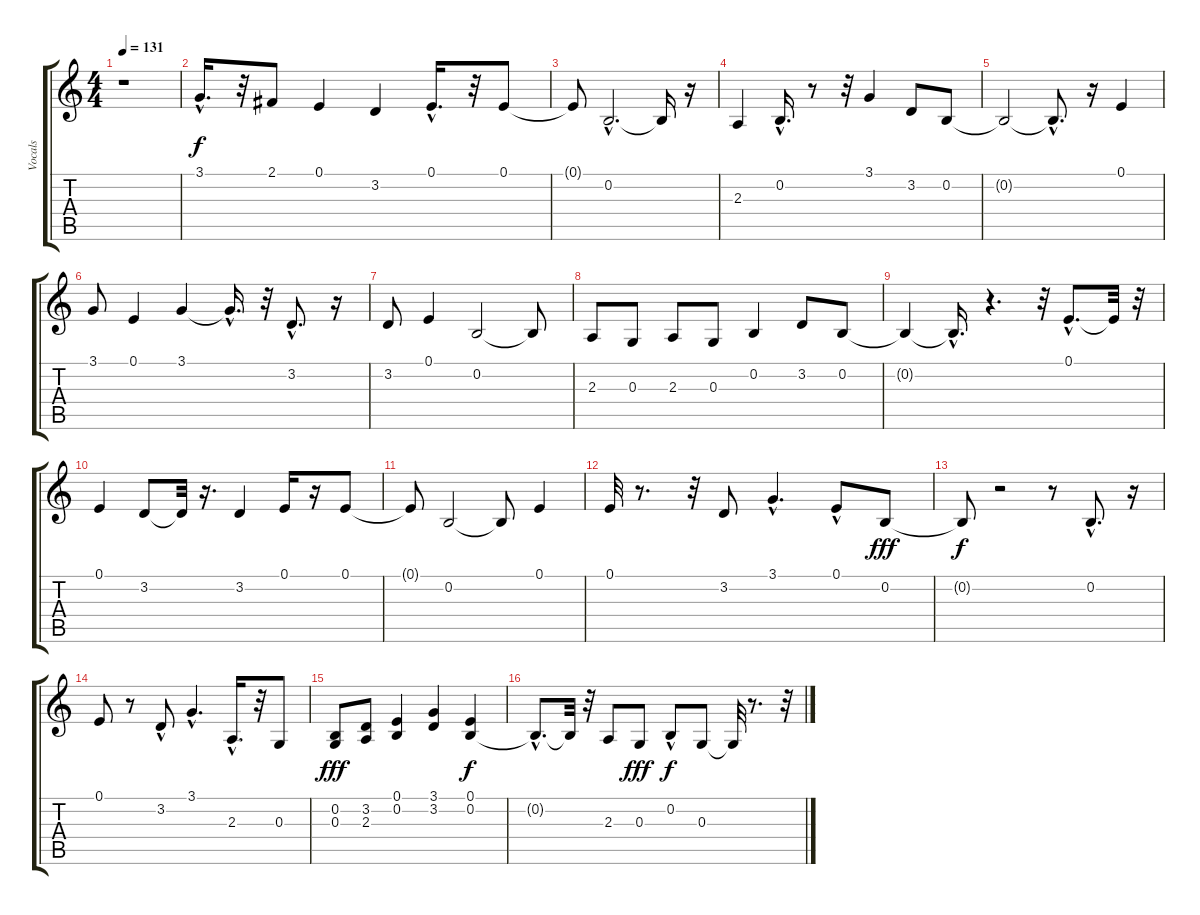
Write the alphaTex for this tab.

\track ("Vocals" "Vocals") {instrument lead6voice}
\staff {score tabs}
\tuning (E4 B3 G3 D3 A2 E2) {hide}
\ts (4 4)
\tempo 131
\clef g2
\ks c
r.1{dy f} |
3.1{hac}.16{d} r.32 2.1.8 0.1.4 3.2.4 0.1{hac}.16{d} r.32 0.1.8 |
0.1{t}.8 0.2{hac}.2{d} 0.2{t}.16 r.16 |
2.3.4 0.2{hac}.16{d} r.8 r.32 3.1.4 3.2.8 0.2.8 |
0.2{t}.2 0.2{hac t}.8{d} r.16 0.1.4 |
3.1.8 0.1.4 3.1.4 3.1{hac t}.16{d} r.32 3.2{hac}.8{d} r.16 |
3.2.8 0.1.4 0.2.2 0.2{t}.8 |
2.3.8 0.3.8 2.3.8 0.3.8 0.2.4 3.2.8 0.2.8 |
0.2{t}.4 0.2{hac t}.16{d} r.4{d} r.32 0.1{hac}.8{d} 0.1{t}.32 r.32 |
0.1.4 3.2.8 3.2{t}.32 r.16{d} 3.2.4 0.1.16 r.16 0.1.8 |
0.1{t}.8 0.2.2 0.2{t}.8 0.1.4 |
0.1.32 r.8{d} r.32 3.2.8 3.1{hac}.4{d} 0.1{hac}.8 0.2.8{dy fff} |
0.2{t}.8{dy f} r.2 r.8 0.2{hac}.8{d} r.16 |
0.1.8 r.8 3.2{hac}.8 3.1{hac}.4{d} 2.3{hac}.16{d} r.32 0.3.8 |
(0.2 0.3).8{dy fff} (3.2 2.3).8 (0.1 0.2).4 (3.1 3.2).4 (0.1 0.2).4{dy f} |
0.2{hac t}.8{d} 0.2{t}.32 r.32 2.3.8 0.3.8{dy fff} 0.2{hac}.8{dy f} 0.3.8 0.3{t}.32 r.8{d} r.32
